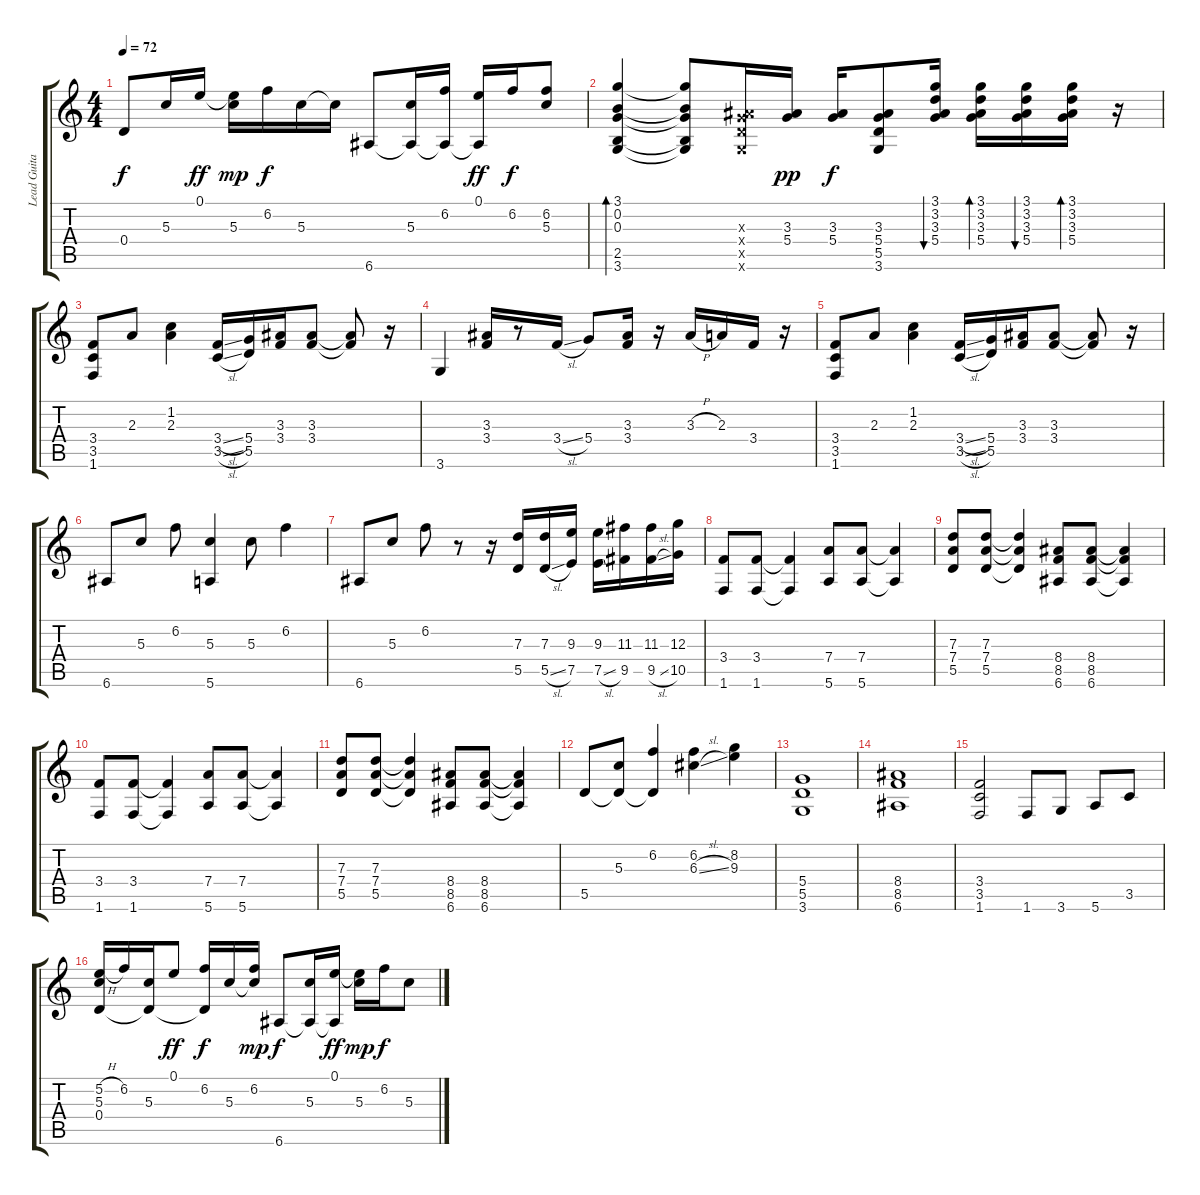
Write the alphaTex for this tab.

\track ("Lead Guitar" "Lead Guita") {instrument electricguitarclean}
\staff {score tabs}
\tuning (E4 B3 G3 D3 A2 E2) {hide}
\ts (4 4)
\tempo 72
\clef g2
\ks c
0.4.8{dy f} 5.3.16 0.1.16{dy ff} (0.1{t} 5.3).16{dy mp} 6.2.16{dy f} 5.3.16 5.3{t}.16 6.6.8 (5.3 6.6{t}).16 (6.2 6.6{t}).16 (0.1 6.6{t}).16{dy ff} 6.2.16{dy f} (6.2 5.3).8 |
(3.1 0.2 0.3 2.5 3.6).4{bd 240} (3.1{t} 0.2{t} 0.3{t} 2.5{t} 3.6{t}).8 (3.3{x} 5.4{x} 5.5{x} 3.6{x}).16 (3.3 5.4).16{dy pp} (3.3 5.4).16{dy f} (3.3 5.4 5.5 3.6).8 (3.1 3.2 3.3 5.4).16{bu 240} (3.1 3.2 3.3 5.4).16{bd 240} (3.1 3.2 3.3 5.4).16{bu 240} (3.1 3.2 3.3 5.4).16{bd 240} r.16 |
(3.4 3.5 1.6).8 2.3.8 (1.2 2.3).4 (3.4{sl} 3.5{sl}).16 (5.4 5.5).16 (3.3 3.4).16 (3.3 3.4).8 (3.3{t} 3.4{t}).8 r.16 |
3.6.4 (3.3 3.4).16 r.8 3.4{sl}.16 5.4.8 (3.3 3.4).16 r.16 3.3{h}.16 2.3.16 3.4.16 r.16 |
(3.4 3.5 1.6).8 2.3.8 (1.2 2.3).4 (3.4{sl} 3.5{sl}).16 (5.4 5.5).16 (3.3 3.4).16 (3.3 3.4).8 (3.3{t} 3.4{t}).8 r.16 |
6.6.8 5.3.8 6.2.8 (5.3 5.6).4 5.3.8 6.2.4 |
6.6.8 5.3.8 6.2.8 r.8 r.16 (7.3 5.5).16 (7.3 5.5{sl}).16 (9.3 7.5).16 (9.3 7.5{sl}).16 (11.3 9.5).16 (11.3 9.5{sl}).16 (12.3 10.5).16 |
(3.4 1.6).8{instrument distortionguitar} (3.4 1.6).8 (3.4{t} 1.6{t}).4 (7.4 5.6).8 (7.4 5.6).8 (7.4{t} 5.6{t}).4 |
(7.3 7.4 5.5).8 (7.3 7.4 5.5).8 (7.3{t} 7.4{t} 5.5{t}).4 (8.4 8.5 6.6).8 (8.4 8.5 6.6).8 (8.4{t} 8.5{t} 6.6{t}).4 |
(3.4 1.6).8 (3.4 1.6).8 (3.4{t} 1.6{t}).4 (7.4 5.6).8 (7.4 5.6).8 (7.4{t} 5.6{t}).4 |
(7.3 7.4 5.5).8 (7.3 7.4 5.5).8 (7.3{t} 7.4{t} 5.5{t}).4 (8.4 8.5 6.6).8 (8.4 8.5 6.6).8 (8.4{t} 8.5{t} 6.6{t}).4 |
5.5.8 (5.3 5.5{t}).8 (6.2 5.5{t}).4 (6.2 6.3{sl}).4 (8.2 9.3).4 |
(5.4 5.5 3.6).1 |
(8.4 8.5 6.6).1 |
(3.4 3.5 1.6).2 1.6.8 3.6.8 5.6.8 3.5.8 |
(5.2{h} 5.3 0.4).16{instrument electricguitarclean} 6.2.16 (5.3 0.4{t}).16 0.1.8{dy ff} (6.2 0.4{t}).16{dy f} 5.3.16 (6.2 5.3{t}).16{dy mp} 6.6.8{dy f} (5.3 6.6{t}).16 (0.1 6.6{t}).16{dy ff} (0.1{t} 5.3).16{dy mp} 6.2.16{dy f} 5.3.8
